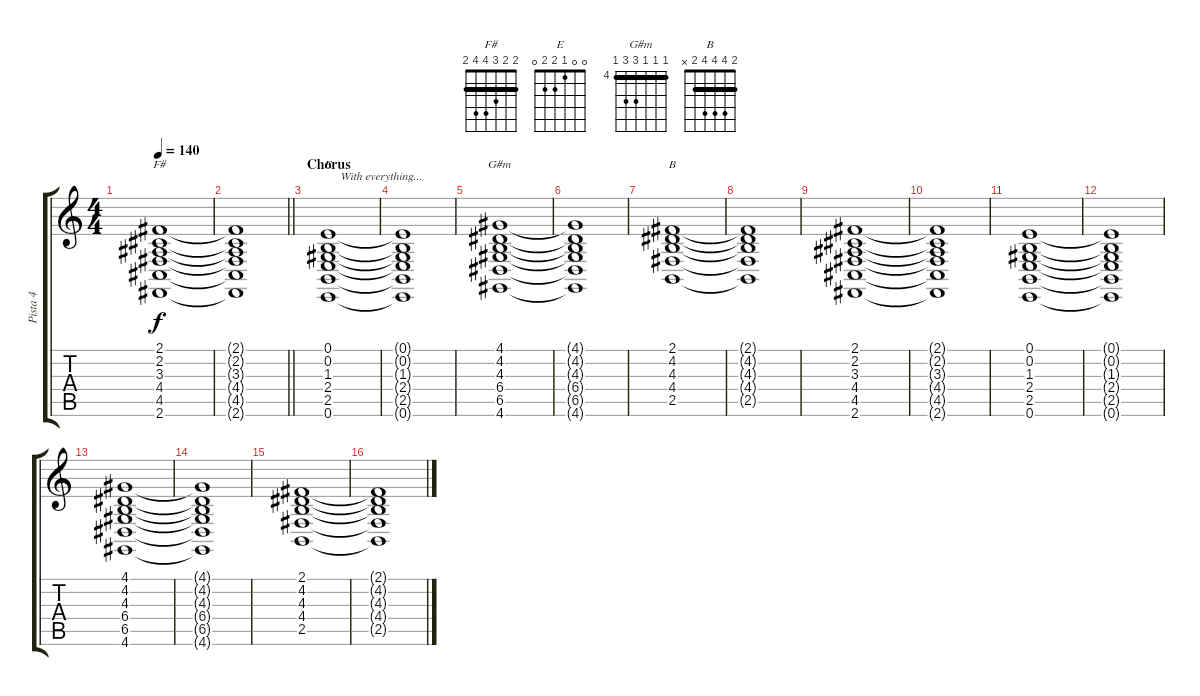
\track ("Pista 4" "Pista 4") {instrument stringensemble2}
\staff {score tabs}
\tuning (E4 B3 G3 D3 A2 E2) {hide}
\chord ("F#" 2 2 3 4 4 2) {barre 2}
\chord ("E" 0 0 1 2 2 0)
\chord ("G#m" 4 4 4 6 6 4) {firstfret 4 barre 4}
\chord ("B" 2 4 4 4 2 x) {barre 2}
\ts (4 4)
\tempo 140
\clef g2
\ks c
(2.1 2.2 3.3 4.4 4.5 2.6).1{ch "F#" dy f} |
\barLineRight lightlight
(2.1{t} 2.2{t} 3.3{t} 4.4{t} 4.5{t} 2.6{t}).1 |
\section ("" "Chorus")
(0.1 0.2 1.3 2.4 2.5 0.6).1{ch "E" txt "    With everything..."} |
(0.1{t} 0.2{t} 1.3{t} 2.4{t} 2.5{t} 0.6{t}).1 |
(4.1 4.2 4.3 6.4 6.5 4.6).1{ch "G#m"} |
(4.1{t} 4.2{t} 4.3{t} 6.4{t} 6.5{t} 4.6{t}).1 |
(2.1 4.2 4.3 4.4 2.5).1{ch "B"} |
(2.1{t} 4.2{t} 4.3{t} 4.4{t} 2.5{t}).1 |
(2.1 2.2 3.3 4.4 4.5 2.6).1 |
(2.1{t} 2.2{t} 3.3{t} 4.4{t} 4.5{t} 2.6{t}).1 |
(0.1 0.2 1.3 2.4 2.5 0.6).1 |
(0.1{t} 0.2{t} 1.3{t} 2.4{t} 2.5{t} 0.6{t}).1 |
(4.1 4.2 4.3 6.4 6.5 4.6).1 |
(4.1{t} 4.2{t} 4.3{t} 6.4{t} 6.5{t} 4.6{t}).1 |
(2.1 4.2 4.3 4.4 2.5).1 |
(2.1{t} 4.2{t} 4.3{t} 4.4{t} 2.5{t}).1
